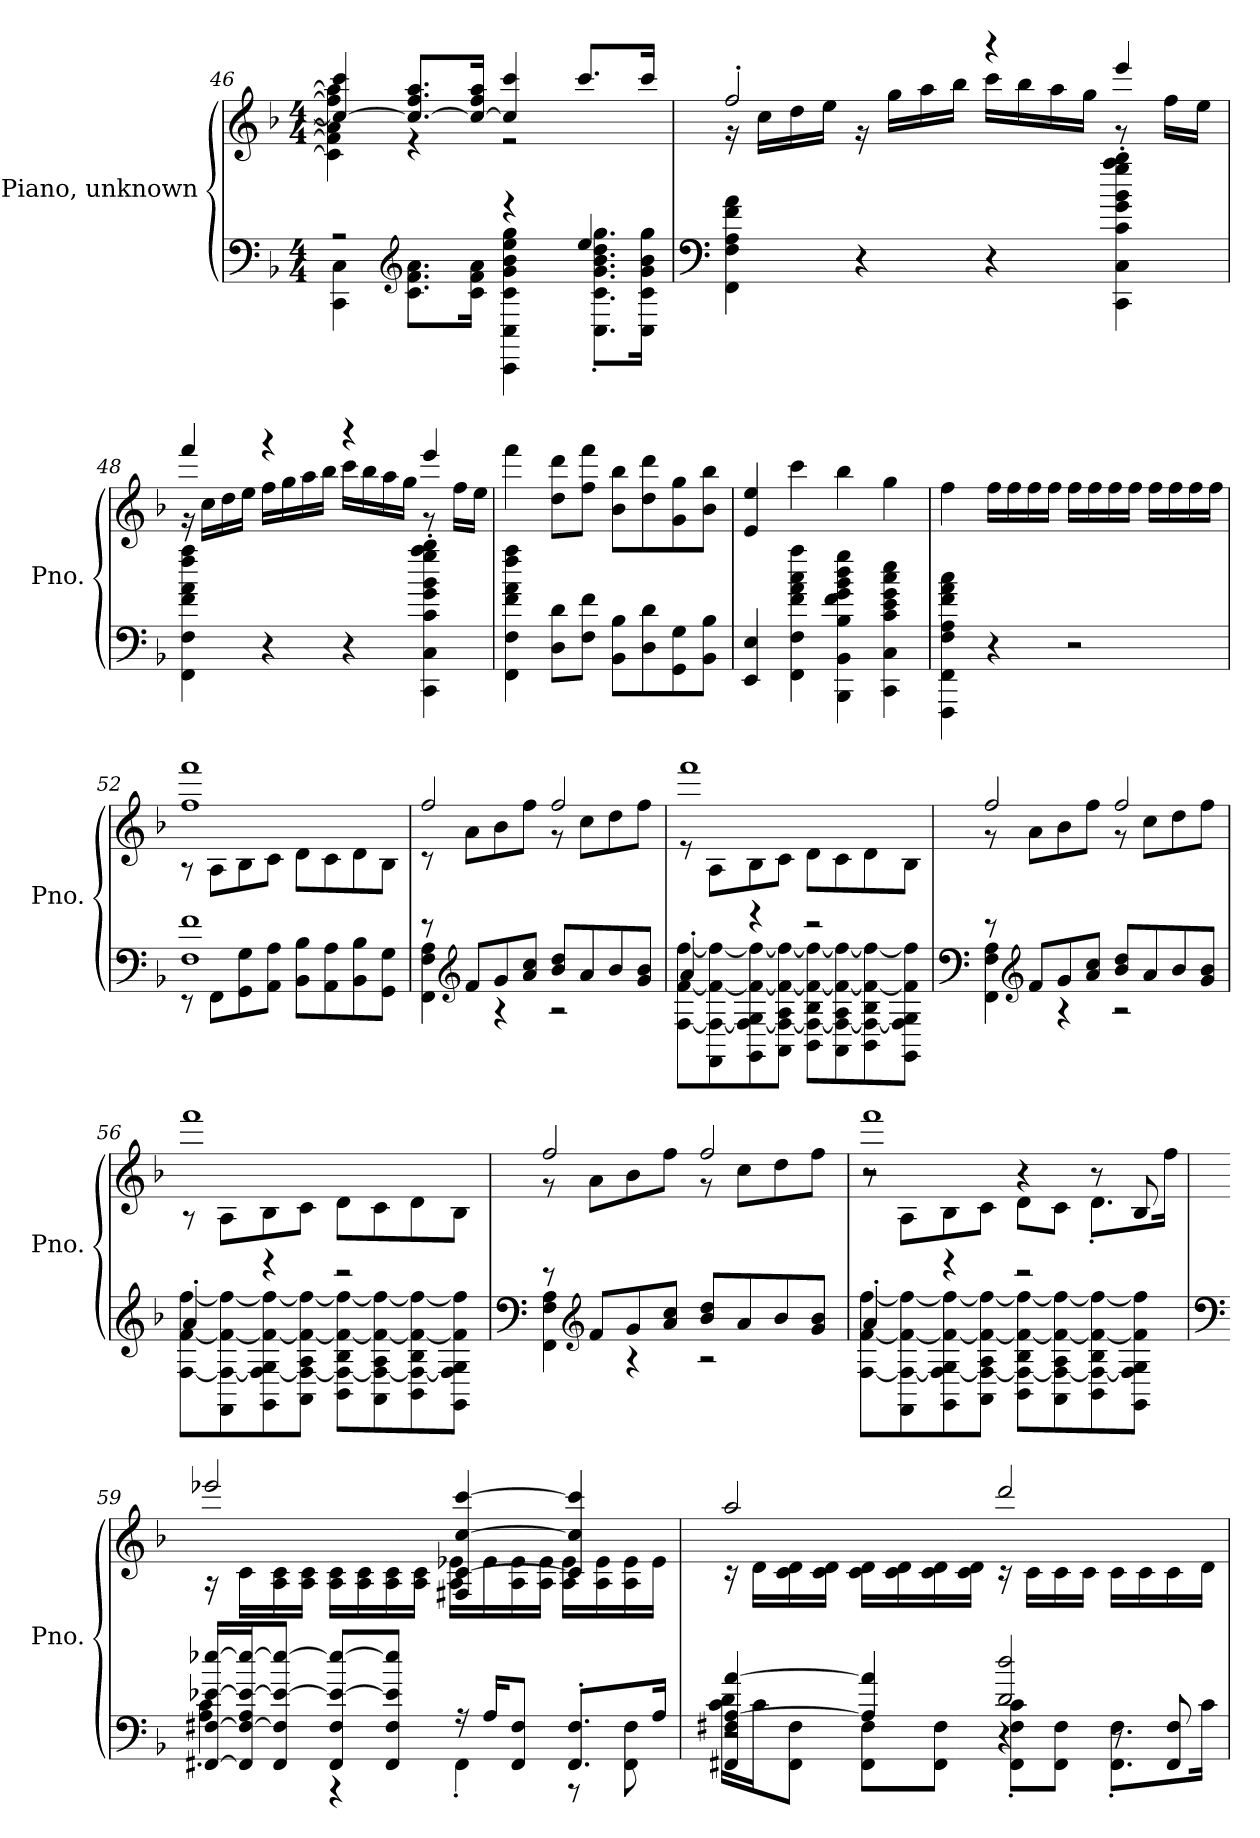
**kern	**kern
*part1	*part1
*staff2	*staff1
*I"Piano, unknown	*
*I'Pno.	*
*clefF4	*clefG2
*k[b-]	*k[b-]
*M4/4	*M4/4
=46	=46
*^	*^
2r	4CC\ 4C\	4cc/_ 4ccc/	4c\] 4f\] 4a\] 4ff\] 4aa\]
*clefG2	*	*	*
.	8.c\ 8.f\ 8.a\L	8.cc/_ 8.ff/ 8.aa/L	4r
.	16c\ 16f\ 16a\Jk	16cc/_ 16ff/ 16aa/Jk	.
4r	4CC\ 4C\ 4c\ 4g\ 4b-\ 4ee\ 4gg\	4cc/] 4ccc/	2r
4ee/	8.C\' 8.c\' 8.g\' 8.b-\' 8.dd\' 8.gg\'L	8.ccc/L	.
.	16C\ 16c\ 16g\ 16b-\ 16gg\Jk	16ccc/Jk	.
*v	*v	*	*
=47	=47	=47
*clefF4	*	*
4FF\ 4F\ 4A\ 4f\ 4a\	2ff'/	16r
.	.	16cc\LL
.	.	16dd\
.	.	16ee\JJ
4r	.	16r
.	.	16gg\LL
.	.	16aa\
.	.	16bb-\JJ
4r	4r	16ccc\LL
.	.	16bb-\
.	.	16aa\
.	.	16gg\JJ
4CC\' 4C\' 4c\' 4g\' 4b-\' 4gg\' 4aa\' 4bb-\'	4eee/	8r
.	.	16ff\LL
.	.	16ee\JJ
!!LO:LB:g=z	!!
=48	=48	=48
4FF\ 4F\ 4f\ 4a\ 4ff\ 4aa\	4fff/	16r
.	.	16cc\LL
.	.	16dd\
.	.	16ee\JJ
4r	4r	16ff\LL
.	.	16gg\
.	.	16aa\
.	.	16bb-\JJ
4r	4r	16ccc\LL
.	.	16bb-\
.	.	16aa\
.	.	16gg\JJ
4CC\' 4C\' 4c\' 4g\' 4b-\' 4gg\' 4aa\' 4bb-\'	4eee/	8r
.	.	16ff\LL
.	.	16ee\JJ
*	*v	*v
=49	=49
4FF\ 4F\ 4f\ 4a\ 4ff\ 4aa\	4fff\
8D\ 8d\L	8dd\ 8ddd\L
8F\ 8f\J	8ff\ 8fff\J
8BB-\ 8B-\L	8b-\ 8bb-\L
8D\ 8d\	8dd\ 8ddd\
8GG\ 8G\	8g\ 8gg\
8BB-\ 8B-\J	8b-\ 8bb-\J
=50	=50
4EE/ 4E/	4e/ 4ee/
4FF\ 4F\ 4f\ 4a\ 4cc\ 4aa\	4ccc\
4BBB-\ 4BB-\ 4B-\ 4f\ 4g\ 4b-\ 4dd\ 4gg\	4bb-\
4CC\ 4C\ 4c\ 4e\ 4g\ 4cc\ 4ee\	4gg\
=51	=51
4FFF\ 4FF\ 4F\ 4A\ 4f\ 4a\ 4cc\	4ff\
4r	16ff\LL
.	16ff\
.	16ff\
.	16ff\JJ
2r	16ff\LL
.	16ff\
.	16ff\
.	16ff\JJ
.	16ff\LL
.	16ff\
.	16ff\
.	16ff\JJ
!!LO:LB:g=z
=52	=52
*^	*^
1F 1f	8r	1ff 1fff	8r
.	8FF\L	.	8A\L
.	8GG\ 8G\	.	8B-\
.	8AA\ 8A\J	.	8c\J
.	8BB-\ 8B-\L	.	8d\L
.	8AA\ 8A\	.	8c\
.	8BB-\ 8B-\	.	8d\
.	8GG\ 8G\J	.	8B-\J
=53	=53	=53	=53
8r	4FF\ 4F\ 4A\	2ff/	8r
*clefG2	*	*	*
8f/L	.	.	8a\L
8g/	4r	.	8b-\
8a/ 8cc/J	.	.	8ff\J
8b-/ 8dd/L	2r	2ff/	8r
8a/	.	.	8cc\L
8b-/	.	.	8dd\
8g/ 8b-/J	.	.	8ff\J
=54	=54	=54	=54
4a'/	[8F\ [8f\ [8ff\L	1fff	8r
.	8FF\ 8F\_ 8f\_ 8ff\_	.	8A\L
4r	8GG\ 8F\_ 8G\ 8f\_ 8ff\_	.	8B-\
.	8AA\ 8F\_ 8A\ 8f\_ 8ff\_J	.	8c\J
2r	8BB-\ 8F\_ 8B-\ 8f\_ 8ff\_L	.	8d\L
.	8AA\ 8F\_ 8A\ 8f\_ 8ff\_	.	8c\
.	8BB-\ 8F\_ 8B-\ 8f\_ 8ff\_	.	8d\
.	8GG\ 8F\] 8G\ 8f\] 8ff\]J	.	8B-\J
!!LO:PB:g=z	!!
=55	=55	=55	=55
*clefF4	*	*	*
8r	4FF\ 4F\ 4A\	2ff/	8r
*clefG2	*	*	*
8f/L	.	.	8a\L
8g/	4r	.	8b-\
8a/ 8cc/J	.	.	8ff\J
8b-/ 8dd/L	2r	2ff/	8r
8a/	.	.	8cc\L
8b-/	.	.	8dd\
8g/ 8b-/J	.	.	8ff\J
=56	=56	=56	=56
4a'/	[8F\ [8f\ [8ff\L	1fff	8r
.	8FF\ 8F\_ 8f\_ 8ff\_	.	8A\L
4r	8GG\ 8F\_ 8G\ 8f\_ 8ff\_	.	8B-\
.	8AA\ 8F\_ 8A\ 8f\_ 8ff\_J	.	8c\J
2r	8BB-\ 8F\_ 8B-\ 8f\_ 8ff\_L	.	8d\L
.	8AA\ 8F\_ 8A\ 8f\_ 8ff\_	.	8c\
.	8BB-\ 8F\_ 8B-\ 8f\_ 8ff\_	.	8d\
.	8GG\ 8F\] 8G\ 8f\] 8ff\]J	.	8B-\J
=57	=57	=57	=57
*clefF4	*	*	*
8r	4FF\ 4F\ 4A\	2ff/	8r
*clefG2	*	*	*
8f/L	.	.	8a\L
8g/	4r	.	8b-\
8a/ 8cc/J	.	.	8ff\J
8b-/ 8dd/L	2r	2ff/	8r
8a/	.	.	8cc\L
8b-/	.	.	8dd\
8g/ 8b-/J	.	.	8ff\J
!!LO:LB:g=z
=58	=58	=58	=58
*	*	*	*^
4a'/	[8F\ [8f\ [8ff\L	1fff	8r	2r
.	8FF\ 8F\_ 8f\_ 8ff\_	.	8A\L	.
4r	8GG\ 8F\_ 8G\ 8f\_ 8ff\_	.	8B-\	.
.	8AA\ 8F\_ 8A\ 8f\_ 8ff\_J	.	8c\J	.
2r	8BB-\ 8F\_ 8B-\ 8f\_ 8ff\_L	.	8d\L	4r
.	8AA\ 8F\_ 8A\ 8f\_ 8ff\_	.	8c\J	.
.	8BB-\ 8F\_ 8B-\ 8f\_ 8ff\_	.	8.d'\L	8r
.	8GG\ 8F\] 8G\ 8f\] 8ff\]J	.	.	8B-/
.	.	.	16ff\Jk	.
*	*	*v	*v	*v
=59	=59	=59
*clefF4	*	*
*	*	*^
[16FF#X/ [16F#X/ [16e-X/ [16ee-X/LL	4A\' 4c\'	2eee-X/	16r
16FF#/] 16F#/_ 16A/ 16e-/_ 16ee-/_J	.	.	16c\LL
8FF#/ 8F#/] 8e-/_ 8ee-/_J	.	.	16A\ 16c\
.	.	.	16A\ 16c\JJ
8FF#/ 8F#/ 8e-/_ 8ee-/_L	4r	.	16A\ 16c\LL
.	.	.	16A\ 16c\
8FF#/ 8F#/ 8e-/] 8ee-/]J	.	.	16A\ 16c\
.	.	.	16A\ 16c\JJ
16r	4FF#'\	4F#X/ [4c/ [4cc/ [4ccc/	16A\ 16e-X\LL
16A/KL	.	.	16e-\
8FF#/ 8F#/J	.	.	16A\ 16e-\
.	.	.	16A\ 16e-\JJ
8.FF#/' 8.F#/'L	8r	4c/] 4cc/] 4ccc/]	16A\ 16e-\LL
.	.	.	16A\ 16e-\
.	8FF#\ 8F#\	.	16A\ 16e-\
16A/Jk	.	.	16e-\JJ
!!LO:LB:g=z	!!
=60	=60	=60	=60
*	*^	*	*
4FF#X/ 4F#X/ [4A/ [4a/	16c\ 16d\LL	2r	2aa/	16r
.	16c\J	.	.	16d\LL
.	8FF#\ 8F#\J	.	.	16c\ 16d\
.	.	.	.	16c\ 16d\JJ
4A/] 4a/]	8FF#\ 8F#\L	.	.	16c\ 16d\LL
.	.	.	.	16c\ 16d\
.	8FF#\ 8F#\J	.	.	16c\ 16d\
.	.	.	.	16c\ 16d\JJ
2d/ 2dd/	8FF#\' 8F#\' 8c\'L	4r	2ddd/	16r
.	.	.	.	16c\LL
.	8FF#\ 8F#\J	.	.	16c\
.	.	.	.	16c\JJ
.	8.FF#\' 8.F#\'L	8r	.	16c\LL
.	.	.	.	16c\
.	.	8FF#/ 8F#/	.	16c\
.	16c\Jk	.	.	16d\JJ
*v	*v	*v	*	*
*	*v	*v
=	=
*-	*-
